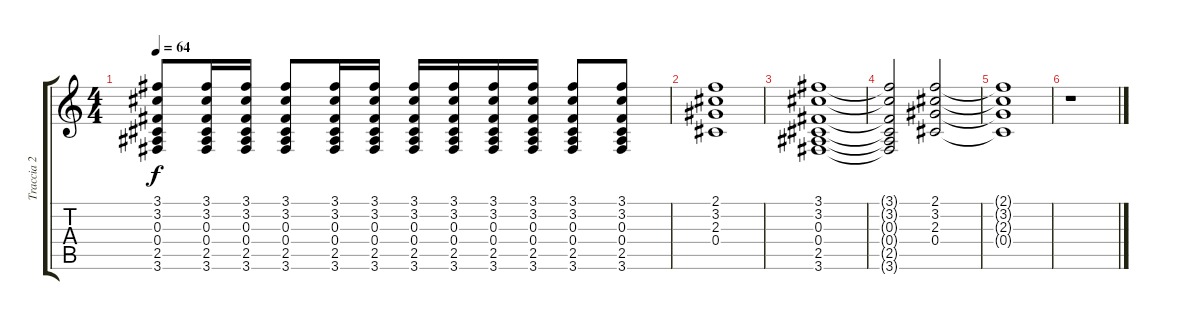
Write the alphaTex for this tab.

\track ("Traccia 2" "Traccia 2") {instrument acousticguitarsteel}
\staff {score tabs}
\tuning (Eb4 Bb3 Gb3 Db3 Ab2 Eb2) {hide}
\ts (4 4)
\tempo 64
\clef g2
\ks c
(3.1 3.2 0.3 0.4 2.5 3.6).8{dy f} (3.1 3.2 0.3 0.4 2.5 3.6).16 (3.1 3.2 0.3 0.4 2.5 3.6).16 (3.1 3.2 0.3 0.4 2.5 3.6).8 (3.1 3.2 0.3 0.4 2.5 3.6).16 (3.1 3.2 0.3 0.4 2.5 3.6).16 (3.1 3.2 0.3 0.4 2.5 3.6).16 (3.1 3.2 0.3 0.4 2.5 3.6).16 (3.1 3.2 0.3 0.4 2.5 3.6).16 (3.1 3.2 0.3 0.4 2.5 3.6).16 (3.1 3.2 0.3 0.4 2.5 3.6).8 (3.1 3.2 0.3 0.4 2.5 3.6).8 |
(2.1 3.2 2.3 0.4).1 |
(3.1 3.2 0.3 0.4 2.5 3.6).1 |
(3.1{t} 3.2{t} 0.3{t} 0.4{t} 2.5{t} 3.6{t}).2 (2.1 3.2 2.3 0.4).2 |
(2.1{t} 3.2{t} 2.3{t} 0.4{t}).1 |
r.1
